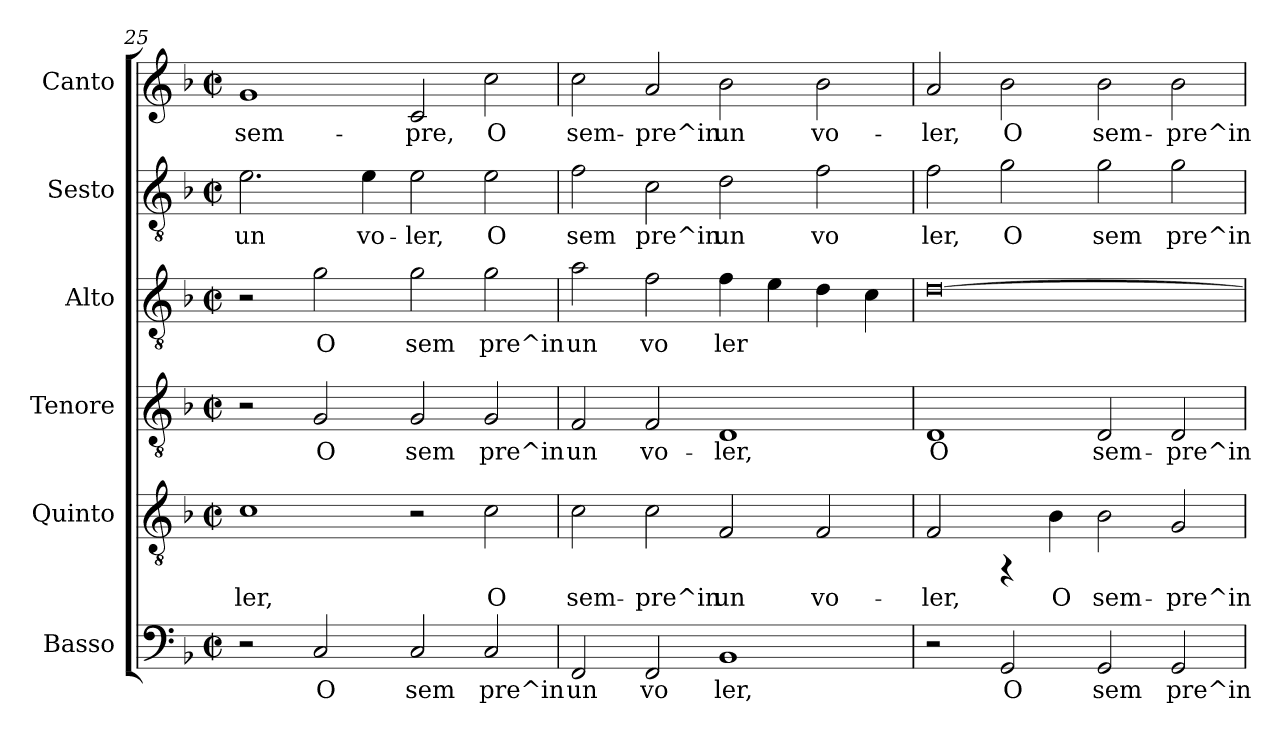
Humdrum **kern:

**kern	**text	**kern	**text	**kern	**text	**kern	**text	**kern	**text	**kern	**text
*part6	*part6	*part5	*part5	*part4	*part4	*part3	*part3	*part2	*part2	*part1	*part1
*staff6	*staff6	*staff5	*staff5	*staff4	*staff4	*staff3	*staff3	*staff2	*staff2	*staff1	*staff1
*I"Basso	*	*I"Quinto	*	*I"Tenore	*	*I"Alto	*	*I"Sesto	*	*I"Canto	*
*I'Basso	*	*I'Quinto	*	*I'Tenore	*	*I'Alto	*	*I'Sesto	*	*I'Canto	*
*clefF4	*	*clefGv2	*	*clefGv2	*	*clefGv2	*	*clefGv2	*	*clefG2	*
*k[b-]	*	*k[b-]	*	*k[b-]	*	*k[b-]	*	*k[b-]	*	*k[b-]	*
*F:	*	*F:	*	*F:	*	*F:	*	*F:	*	*F:	*
*M2/2	*	*M2/2	*	*M2/2	*	*M2/2	*	*M2/2	*	*M2/2	*
*met(c|)	*	*met(c|)	*	*met(c|)	*	*met(c|)	*	*met(c|)	*	*met(c|)	*
=25	=25	=25	=25	=25	=25	=25	=25	=25	=25	=25	=25
!	!	!	!LO:LY:b:cj	!	!	!	!	!	!LO:LY:b:cj	!	!LO:LY:b:cj
2r	.	1c	ler,	2r	.	2r	.	2.e\	un	1g	sem-
!	!LO:LY:b:cj	!	!	!	!LO:LY:b:cj	!	!LO:LY:b:cj	!	!	!	!
2C/	O	.	.	2G/	O	2g\	O	.	.	.	.
!	!	!	!	!	!	!	!	!	!LO:LY:b:cj	!	!
.	.	.	.	.	.	.	.	4e\	vo-	.	.
!	!LO:LY:b:cj	!	!	!	!LO:LY:b:cj	!	!LO:LY:b:cj	!	!LO:LY:b:cj	!	!LO:LY:b:cj
2C/	sem	2r	.	2G/	sem	2g\	sem	2e\	-ler,	2c/	-pre,
!	!LO:LY:b:cj	!	!LO:LY:b:cj	!	!LO:LY:b:cj	!	!LO:LY:b:cj	!	!LO:LY:b:cj	!	!LO:LY:b:cj
2C/	pre^in	2c\	O	2G/	pre^in	2g\	pre^in	2e\	O	2cc\	O
!!LO:PB:g=z
=26	=26	=26	=26	=26	=26	=26	=26	=26	=26	=26	=26
!	!LO:LY:b:cj	!	!LO:LY:b:cj	!	!LO:LY:b:cj	!	!LO:LY:b:cj	!	!LO:LY:b:cj	!	!LO:LY:b:cj
2FF/	un	2c\	sem-	2F/	un	2a\	un	2f\	sem	2cc\	sem-
!	!LO:LY:b:cj	!	!LO:LY:b:cj	!	!LO:LY:b:cj	!	!LO:LY:b:cj	!	!LO:LY:b:cj	!	!LO:LY:b:cj
2FF/	vo	2c\	-pre^in	2F/	vo-	2f\	vo	2c\	pre^in	2a/	-pre^in
!	!LO:LY:b:cj	!	!LO:LY:b:cj	!	!LO:LY:b:cj	!	!LO:LY:b:cj	!	!LO:LY:b:cj	!	!LO:LY:b:cj
1BB-	ler,	2F/	un	1D	-ler,	4f\	ler	2d\	un	2b-\	un
!	!	!	!	!	!	!	!LO:LY:b:cj	!	!	!	!
.	.	.	.	.	.	4e\	.	.	.	.	.
!	!	!	!LO:LY:b:cj	!	!	!	!LO:LY:b:cj	!	!LO:LY:b:cj	!	!LO:LY:b:cj
.	.	2F/	vo-	.	.	4d\	.	2f\	vo	2b-\	vo-
!	!	!	!	!	!	!	!LO:LY:b:cj	!	!	!	!
.	.	.	.	.	.	4c\	.	.	.	.	.
=27	=27	=27	=27	=27	=27	=27	=27	=27	=27	=27	=27
!	!	!	!LO:LY:b:cj	!	!LO:LY:b:cj	!	!LO:LY:b:cj	!	!LO:LY:b:cj	!	!LO:LY:b:cj
2r	.	2F/	-ler,	1D	O	[>0d	.	2f\	ler,	2a/	-ler,
!	!LO:LY:b:cj	!	!	!	!	!	!	!	!LO:LY:b:cj	!	!LO:LY:b:cj
2GG/	O	4rFF	.	.	.	.	.	2g\	O	2b-\	O
!	!	!	!LO:LY:b:cj	!	!	!	!	!	!	!	!
.	.	4B-\	O	.	.	.	.	.	.	.	.
!	!LO:LY:b:cj	!	!LO:LY:b:cj	!	!LO:LY:b:cj	!	!	!	!LO:LY:b:cj	!	!LO:LY:b:cj
2GG/	sem	2B-\	sem-	2D/	sem-	.	.	2g\	sem	2b-\	sem-
!	!LO:LY:b:cj	!	!LO:LY:b:cj	!	!LO:LY:b:cj	!	!	!	!LO:LY:b:cj	!	!LO:LY:b:cj
2GG/	pre^in	2G/	-pre^in	2D/	-pre^in	.	.	2g\	pre^in	2b-\	-pre^in
=	=	=	=	=	=	=	=	=	=	=	=
*-	*-	*-	*-	*-	*-	*-	*-	*-	*-	*-	*-
